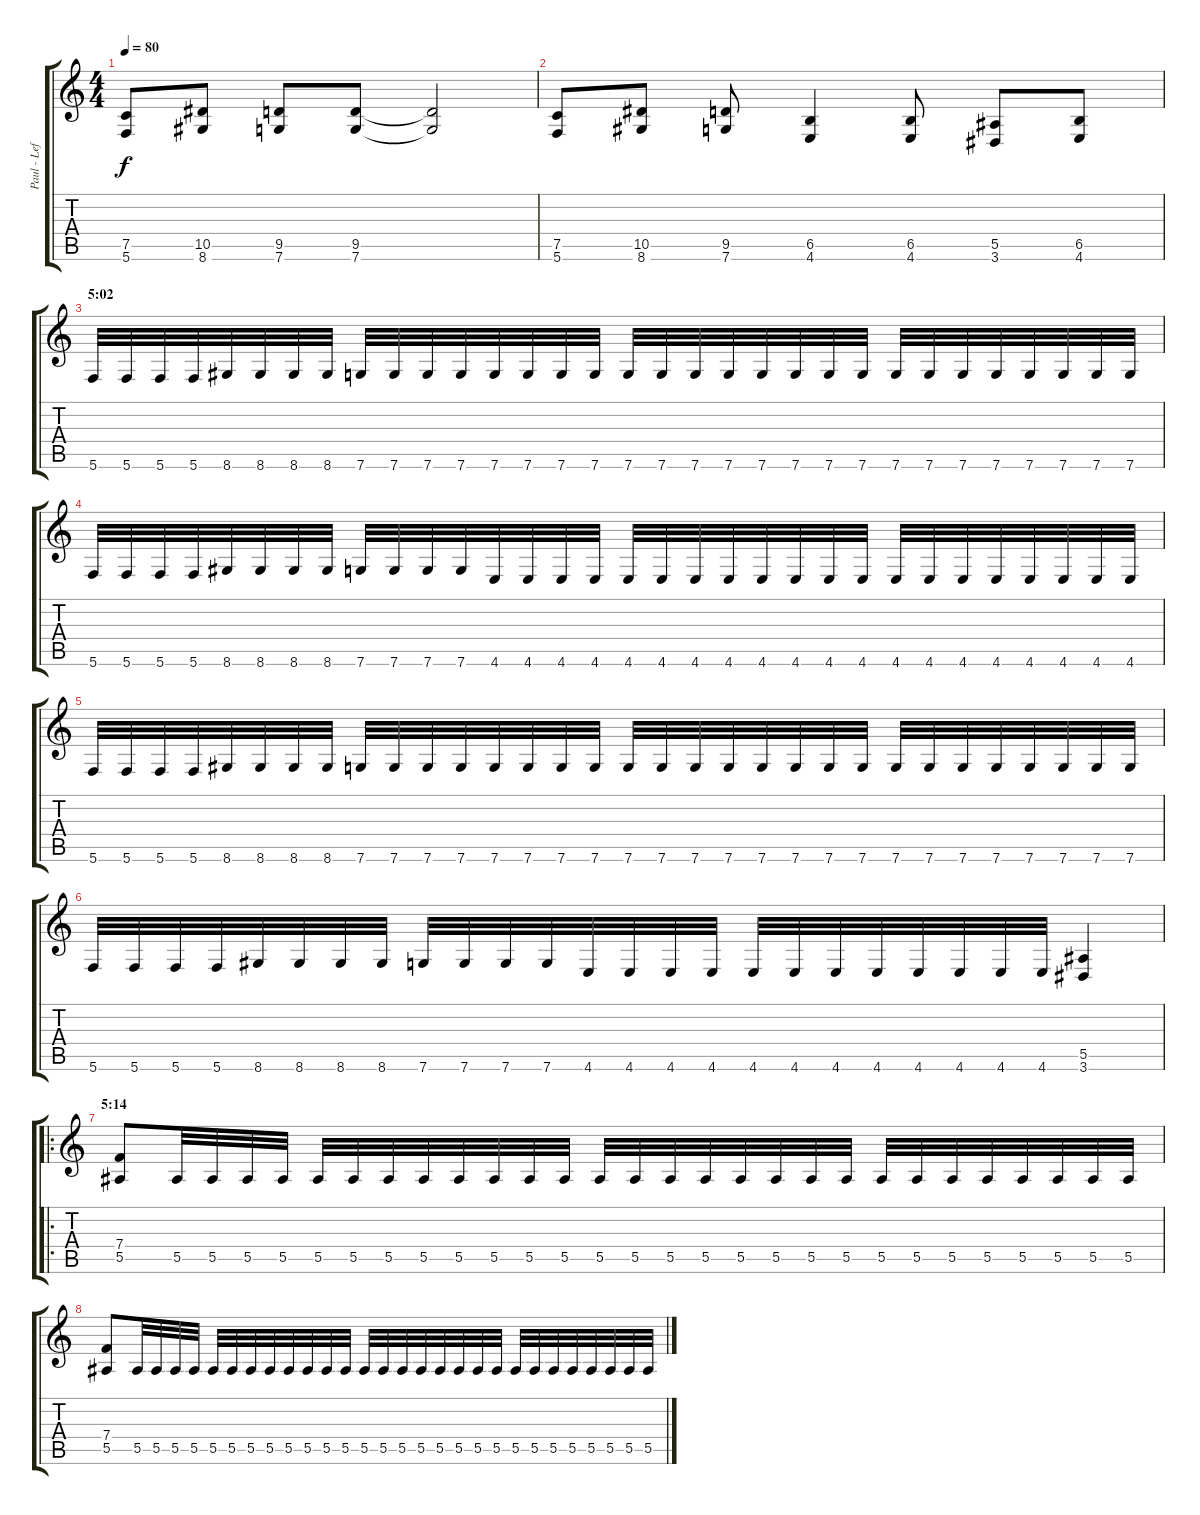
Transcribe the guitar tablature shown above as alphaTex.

\track ("Paul - Left" "Paul - Lef") {instrument distortionguitar}
\staff {score tabs}
\tuning (C4 G3 Eb3 Bb2 F2 C2) {hide}
\ts (4 4)
\tempo 80
\clef g2
\ks c
(7.5 5.6).8{dy f} (10.5 8.6).8 (9.5 7.6).8 (9.5 7.6).8 (9.5{t} 7.6{t}).2 |
(7.5 5.6).8 (10.5 8.6).8 (9.5 7.6).8 (6.5 4.6).4 (6.5 4.6).8 (5.5 3.6).8 (6.5 4.6).8 |
\section ("" "5:02")
5.6.32 5.6.32 5.6.32 5.6.32 8.6.32 8.6.32 8.6.32 8.6.32 7.6.32 7.6.32 7.6.32 7.6.32 7.6.32 7.6.32 7.6.32 7.6.32 7.6.32 7.6.32 7.6.32 7.6.32 7.6.32 7.6.32 7.6.32 7.6.32 7.6.32 7.6.32 7.6.32 7.6.32 7.6.32 7.6.32 7.6.32 7.6.32 |
5.6.32 5.6.32 5.6.32 5.6.32 8.6.32 8.6.32 8.6.32 8.6.32 7.6.32 7.6.32 7.6.32 7.6.32 4.6.32 4.6.32 4.6.32 4.6.32 4.6.32 4.6.32 4.6.32 4.6.32 4.6.32 4.6.32 4.6.32 4.6.32 4.6.32 4.6.32 4.6.32 4.6.32 4.6.32 4.6.32 4.6.32 4.6.32 |
5.6.32 5.6.32 5.6.32 5.6.32 8.6.32 8.6.32 8.6.32 8.6.32 7.6.32 7.6.32 7.6.32 7.6.32 7.6.32 7.6.32 7.6.32 7.6.32 7.6.32 7.6.32 7.6.32 7.6.32 7.6.32 7.6.32 7.6.32 7.6.32 7.6.32 7.6.32 7.6.32 7.6.32 7.6.32 7.6.32 7.6.32 7.6.32 |
5.6.32 5.6.32 5.6.32 5.6.32 8.6.32 8.6.32 8.6.32 8.6.32 7.6.32 7.6.32 7.6.32 7.6.32 4.6.32 4.6.32 4.6.32 4.6.32 4.6.32 4.6.32 4.6.32 4.6.32 4.6.32 4.6.32 4.6.32 4.6.32 (5.5 3.6).4 |
\ro
\section ("" "5:14")
(7.4 5.5).8 5.5.32 5.5.32 5.5.32 5.5.32 5.5.32 5.5.32 5.5.32 5.5.32 5.5.32 5.5.32 5.5.32 5.5.32 5.5.32 5.5.32 5.5.32 5.5.32 5.5.32 5.5.32 5.5.32 5.5.32 5.5.32 5.5.32 5.5.32 5.5.32 5.5.32 5.5.32 5.5.32 5.5.32 |
(7.4 5.5).8 5.5.32 5.5.32 5.5.32 5.5.32 5.5.32 5.5.32 5.5.32 5.5.32 5.5.32 5.5.32 5.5.32 5.5.32 5.5.32 5.5.32 5.5.32 5.5.32 5.5.32 5.5.32 5.5.32 5.5.32 5.5.32 5.5.32 5.5.32 5.5.32 5.5.32 5.5.32 5.5.32 5.5.32
